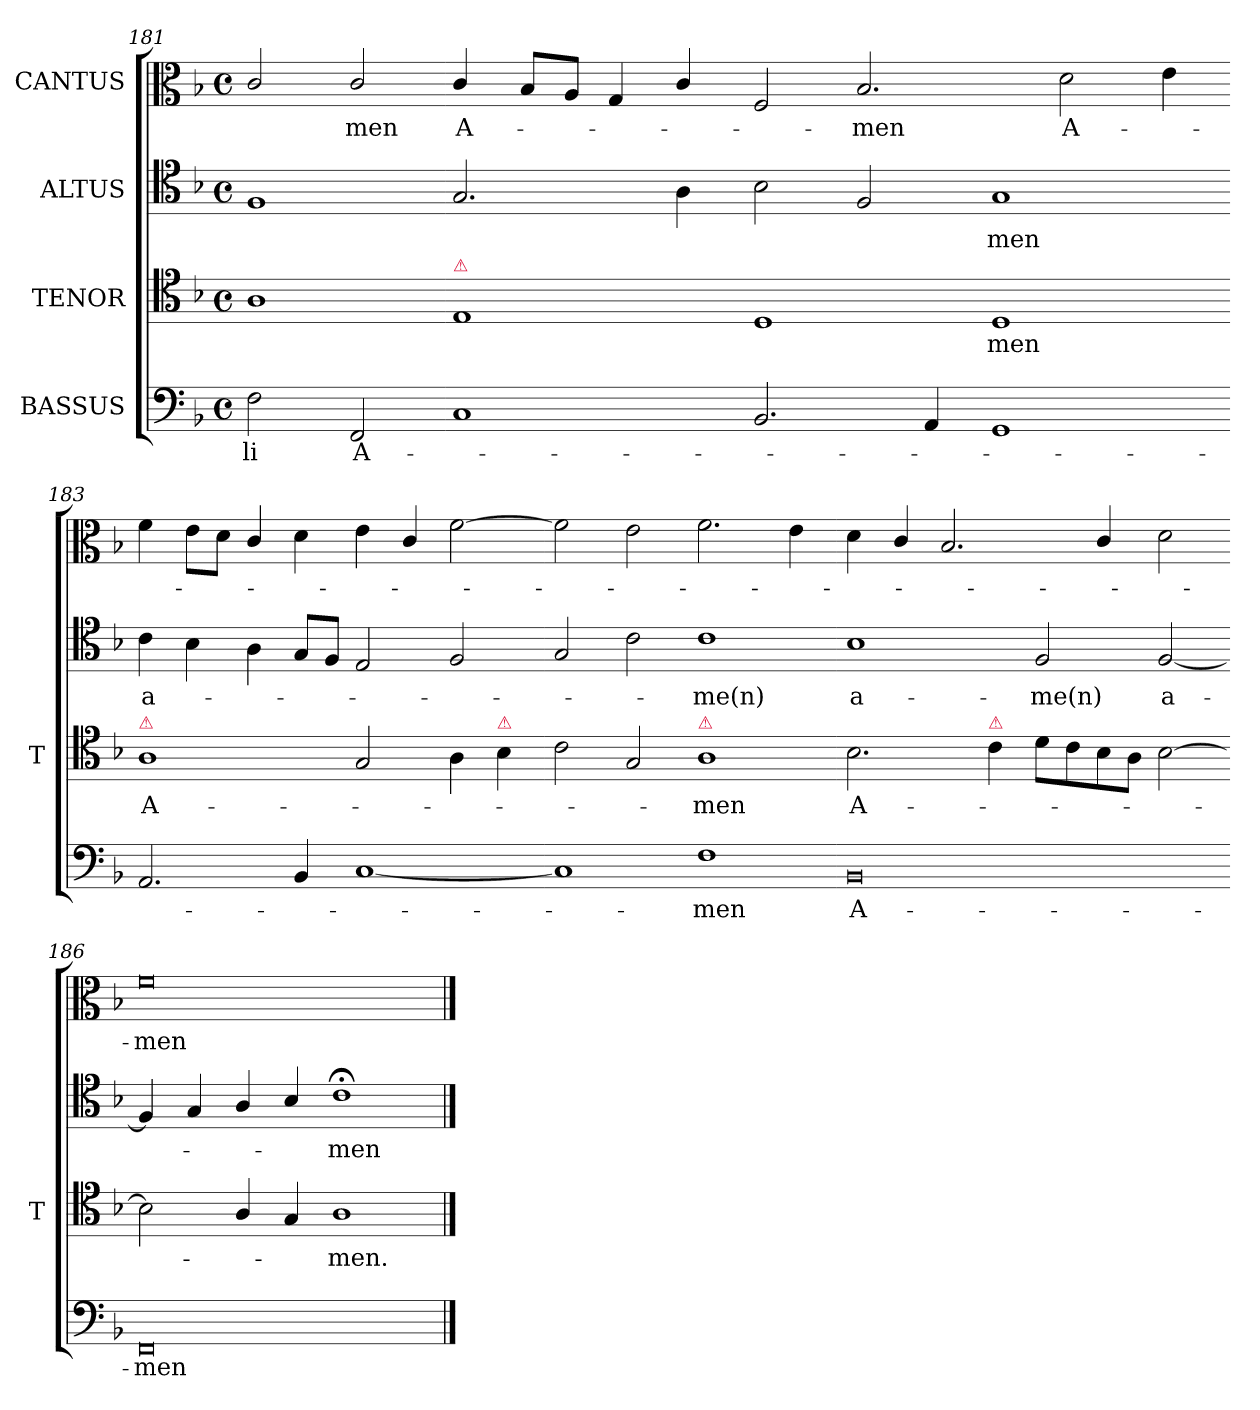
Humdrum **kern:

**kern	**text	**kern	**text	**kern	**text	**kern	**text
*part4	*part4	*part3	*part3	*part2	*part2	*part1	*part1
*staff4	*staff4	*staff3	*staff3	*staff2	*staff2	*staff1	*staff1
*I"BASSUS	*	*I"TENOR	*	*I"ALTUS	*	*I"CANTUS	*
*	*	*I'T	*	*	*	*	*
*clefF4	*	*clefC4	*	*clefC4	*	*clefC3	*
*k[b-]	*	*k[b-]	*	*k[b-]	*	*k[b-]	*
*M2/1	*	*M2/1	*	*M2/1	*	*M2/1	*
*met(c)	*	*met(c)	*	*met(c)	*	*met(c)	*
=181	=181	=181	=181	=181	=181	=181	=181
2F\	-li	1A	.	1F	.	2c/	.
2FF/	A-	.	.	.	.	2c/	-men
!	!	!LO:TX:a:color=crimson:t=⚠	!	!	!	!	!
1C	.	1E	.	2.G/	.	4c/	A-
.	.	.	.	.	.	8B-/L	.
.	.	.	.	.	.	8A/J	.
.	.	.	.	.	.	4G/	.
.	.	.	.	4A\	.	4c/	.
=182-	=182-	=182-	=182-	=182-	=182-	=182-	=182-
2.BB-/	.	1D	.	2B-\	.	2F/	.
.	.	.	.	2F/	.	2.B-/	-men
4AA/	.	.	.	.	.	.	.
1GG	.	1D	-men	1G	-men	.	.
.	.	.	.	.	.	2d\	A-
.	.	.	.	.	.	4e\	.
=183-	=183-	=183-	=183-	=183-	=183-	=183-	=183-
!	!	!LO:TX:a:color=crimson:t=⚠	!	!	!	!	!
2.AA/	.	1A	A-	4c\	a-	4f\	.
.	.	.	.	4B-\	.	8e\L	.
.	.	.	.	.	.	8d\J	.
.	.	.	.	4A\	.	4c/	.
4BB-/	.	.	.	8G/L	.	4d\	.
.	.	.	.	8F/J	.	.	.
[1C	.	2G/	.	2E/	.	4e\	.
.	.	.	.	.	.	4c/	.
.	.	4A\	.	2F/	.	[2f\	.
!	!	!LO:TX:a:color=crimson:t=⚠	!	!	!	!	!
.	.	4B-\	.	.	.	.	.
=184-	=184-	=184-	=184-	=184-	=184-	=184-	=184-
1C]	.	2c\	.	2G/	.	2f\]	.
.	.	2G/	.	2c\	.	2e\	.
!	!	!LO:TX:a:color=crimson:t=⚠	!	!	!	!	!
1F	-men	1A	-men	1c	-me(n)	2.f\	.
.	.	.	.	.	.	4e\	.
=185-	=185-	=185-	=185-	=185-	=185-	=185-	=185-
0BB-	A-	2.B-\	A-	1B-	a-	4d\	.
.	.	.	.	.	.	4c/	.
.	.	.	.	.	.	2.B-/	.
!	!	!LO:TX:a:color=crimson:t=⚠	!	!	!	!	!
.	.	4c\	.	.	.	.	.
.	.	8d\L	.	2F/	-me(n)	.	.
.	.	8c\	.	.	.	.	.
.	.	8B-\	.	.	.	4c/	.
.	.	8A\J	.	.	.	.	.
.	.	[2B-\	.	[2F/	a-	2d\	.
=186-	=186-	=186-	=186-	=186-	=186-	=186-	=186-
0FF	-men	2B-\]	.	4F/]	.	0f	-men
.	.	.	.	4G/	.	.	.
.	.	4A/	.	4A/	.	.	.
.	.	4G/	.	4B-/	.	.	.
.	.	1A	-men.	1c;<	-men	.	.
==	==	==	==	==	==	==	==
*-	*-	*-	*-	*-	*-	*-	*-
